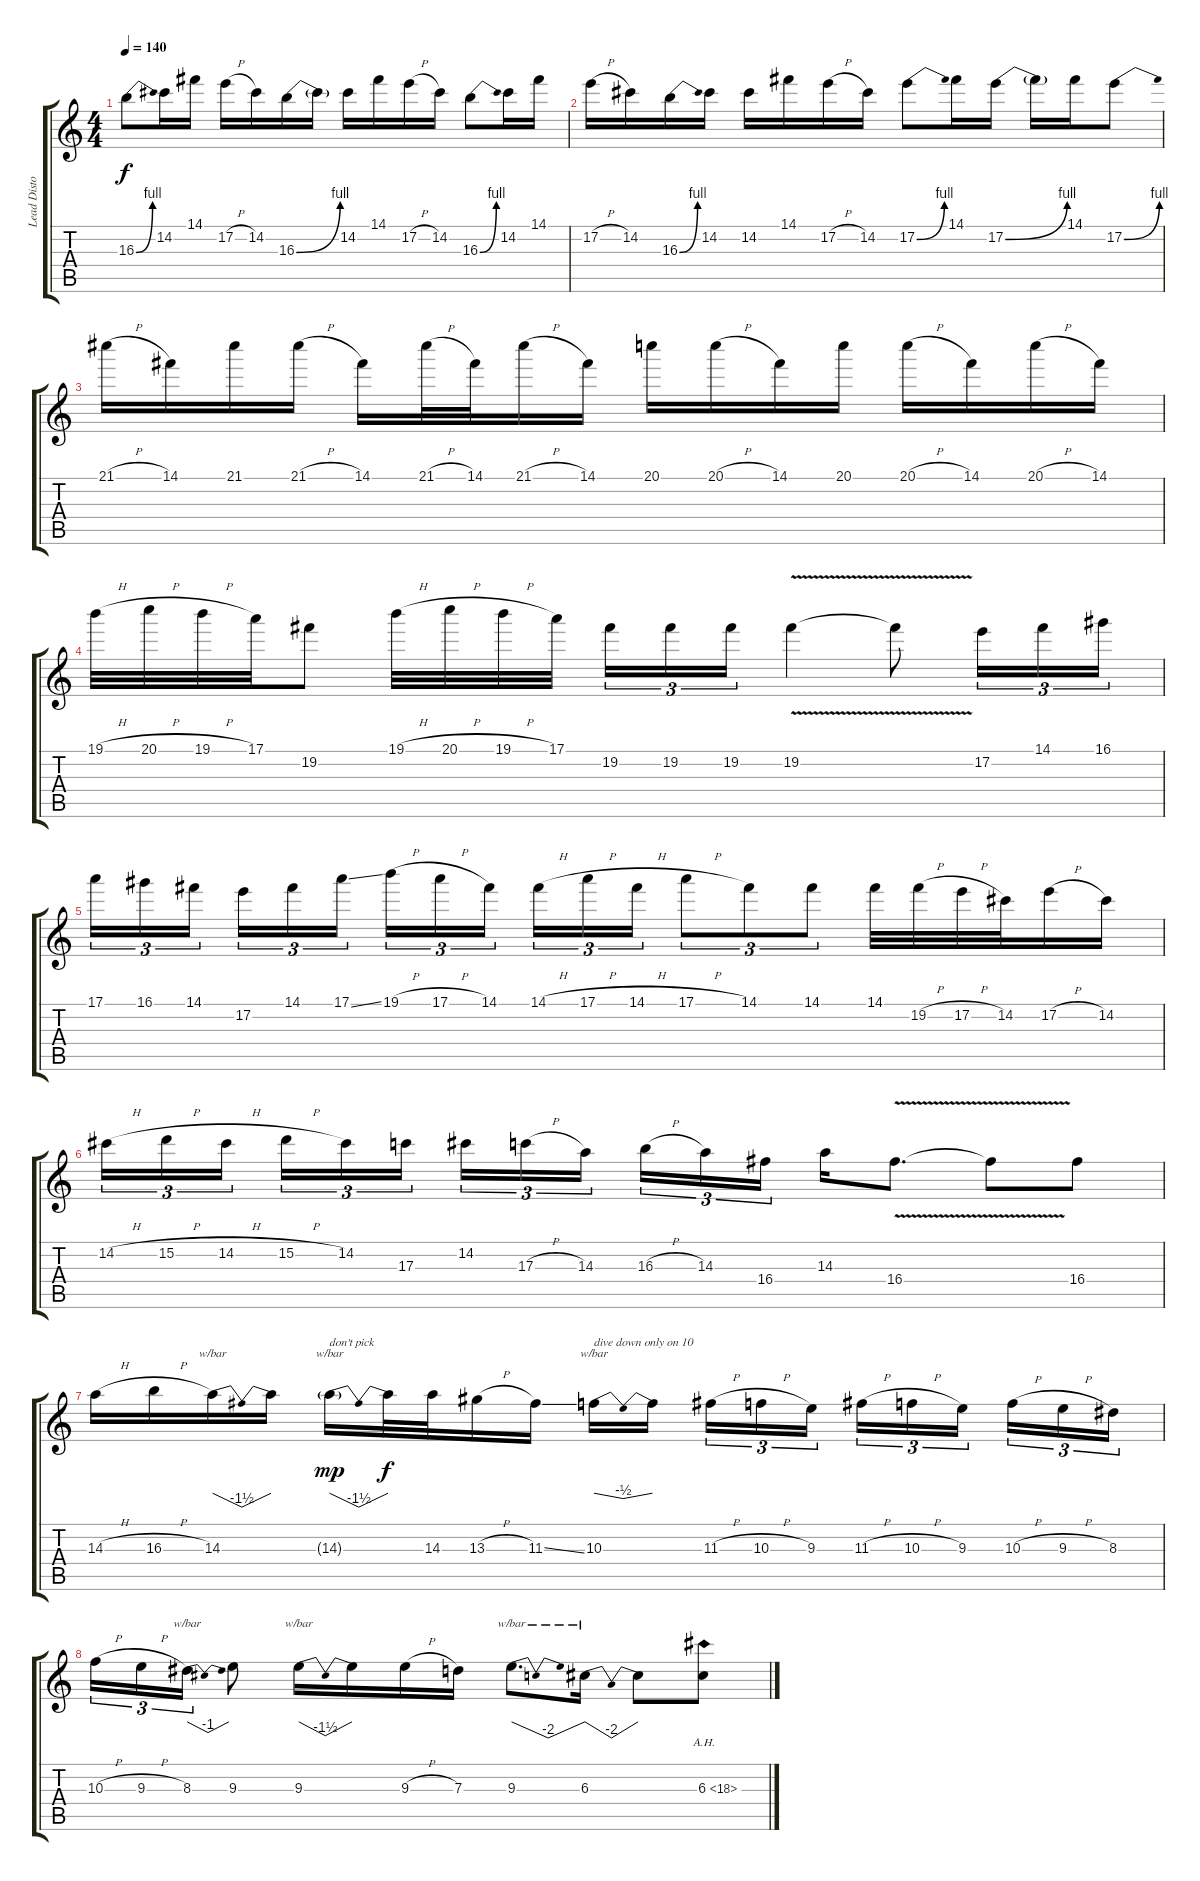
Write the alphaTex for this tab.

\track ("Lead Distortion Guitar" "Lead Disto") {instrument distortionguitar}
\staff {score tabs}
\tuning (E4 B3 G3 D3 A2 E2) {hide}
\ts (4 4)
\tempo 140
\clef g2
\ks c
16.3{be (bend 0 0 60 4)}.8{dy f} 14.2.16 14.1.16 17.2{h}.16 14.2.16 16.3{be (bend 0 0 60 4)}.16 16.3{t}.16 14.2.16 14.1.16 17.2{h}.16 14.2.16 16.3{be (bend 0 0 60 4)}.8 14.2.16 14.1.16 |
17.2{h}.16 14.2.16 16.3{be (bend 0 0 60 4)}.16 14.2.16 14.2.16 14.1.16 17.2{h}.16 14.2.16 17.2{be (bend 0 0 60 4)}.8 14.1.16 17.2{be (bend 0 0 60 4)}.16 17.2{t}.16 14.1.16 17.2{be (bend 0 0 60 4)}.8 |
21.1{h}.16 14.1.16 21.1.16 21.1{h}.16 14.1.16 21.1{h}.32 14.1.32 21.1{h}.16 14.1.16 20.1.16 20.1{h}.16 14.1.16 20.1.16 20.1{h}.16 14.1.16 20.1{h}.16 14.1.16 |
19.1{h}.32 20.1{h}.32 19.1{h}.32 17.1.32 19.2.8 19.1{h}.32 20.1{h}.32 19.1{h}.32 17.1.32{beam splitsecondary} 19.2.16{tu (3 2)} 19.2.16{tu (3 2)} 19.2.16{tu (3 2)} 19.2{v}.4 19.2{t}.8 17.2.16{tu (3 2)} 14.1.16{tu (3 2)} 16.1.16{tu (3 2)} |
17.1.16{tu (3 2)} 16.1.16{tu (3 2)} 14.1.16{tu (3 2) beam splitsecondary} 17.2.16{tu (3 2)} 14.1.16{tu (3 2)} 17.1{ss}.16{tu (3 2)} 19.1{h}.16{tu (3 2)} 17.1{h}.16{tu (3 2)} 14.1.16{tu (3 2) beam splitsecondary} 14.1{h}.16{tu (3 2)} 17.1{h}.16{tu (3 2)} 14.1{h}.16{tu (3 2)} 17.1{h}.8{tu (3 2)} 14.1.8{tu (3 2)} 14.1.8{tu (3 2)} 14.1.32 19.2{h}.32 17.2{h}.32 14.2.32 17.2{h}.16 14.2.16 |
14.2{h}.16{tu (3 2)} 15.2{h}.16{tu (3 2)} 14.2{h}.16{tu (3 2) beam splitsecondary} 15.2{h}.16{tu (3 2)} 14.2.16{tu (3 2)} 17.3.16{tu (3 2)} 14.2.16{tu (3 2)} 17.3{h}.16{tu (3 2)} 14.3.16{tu (3 2) beam splitsecondary} 16.3{h}.16{tu (3 2)} 14.3.16{tu (3 2)} 16.4.16{tu (3 2)} 14.3.16 16.4{v}.8{d} 16.4{t}.8 16.4.8 |
14.3{h}.16 16.3{h}.16 14.3.16{tbe (dip default 0 0 30 -6 60 0)} 14.3{t}.16 14.3{g}.16{tbe (dip default 0 0 30 -6 60 0) txt "don't pick" dy mp} 14.3{t}.32{dy f} 14.3.32 13.3{h}.16 11.3{ss}.16 10.3.16{tbe (dip default 0 0 30 -2 60 0) txt "dive down only on 10"} 10.3{t}.16{beam splitsecondary} 11.3{h}.16{tu (3 2)} 10.3{h}.16{tu (3 2)} 9.3.16{tu (3 2)} 11.3{h}.16{tu (3 2)} 10.3{h}.16{tu (3 2)} 9.3.16{tu (3 2) beam splitsecondary} 10.3{h}.16{tu (3 2)} 9.3{h}.16{tu (3 2)} 8.3.16{tu (3 2)} |
10.3{h}.16{tu (3 2)} 9.3{h}.16{tu (3 2)} 8.3.16{tu (3 2) tbe (dip default 0 0 30 -4 60 0)} 9.3.8 9.3.16{tbe (dip default 0 0 30 -6 60 0)} 9.3{t}.16 9.3{h}.16 7.3.16 9.3.8{d tbe (dip default 0 0 30 -8 60 0)} 6.3.16{tbe (dip default 0 0 30 -8 60 0)} 6.3{t}.8 6.3{ah 12}.8
